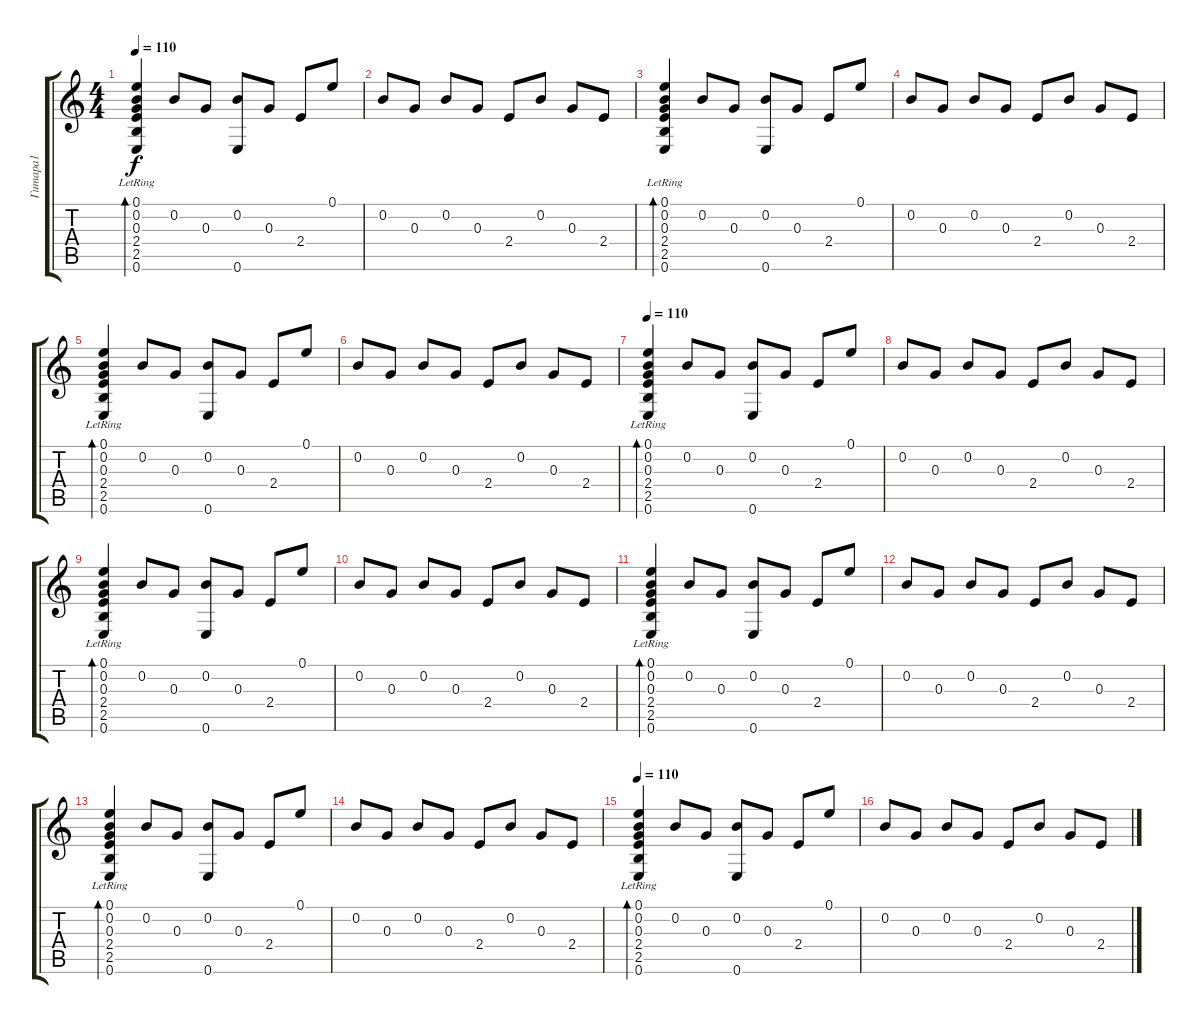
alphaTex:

\track ("Гитара1" "Гитара1") {instrument acousticguitarnylon}
\staff {score tabs}
\tuning (E4 B3 G3 D3 A2 E2) {hide}
\ts (4 4)
\tempo 110
\clef g2
\ks c
(0.1{lr} 0.2 0.3{lr} 2.4{lr} 2.5 0.6{lr}).4{bd 60 dy f} 0.2.8 0.3.8 (0.2 0.6).8 0.3.8 2.4.8 0.1.8 |
0.2.8 0.3.8 0.2.8 0.3.8 2.4.8 0.2.8 0.3.8 2.4.8 |
(0.1{lr} 0.2 0.3{lr} 2.4{lr} 2.5 0.6{lr}).4{bd 60} 0.2.8 0.3.8 (0.2 0.6).8 0.3.8 2.4.8 0.1.8 |
0.2.8 0.3.8 0.2.8 0.3.8 2.4.8 0.2.8 0.3.8 2.4.8 |
(0.1{lr} 0.2 0.3{lr} 2.4{lr} 2.5 0.6{lr}).4{bd 60} 0.2.8 0.3.8 (0.2 0.6).8 0.3.8 2.4.8 0.1.8 |
0.2.8 0.3.8 0.2.8 0.3.8 2.4.8 0.2.8 0.3.8 2.4.8 |
\tempo 110
(0.1{lr} 0.2 0.3{lr} 2.4{lr} 2.5 0.6{lr}).4{bd 60} 0.2.8 0.3.8 (0.2 0.6).8 0.3.8 2.4.8 0.1.8 |
0.2.8 0.3.8 0.2.8 0.3.8 2.4.8 0.2.8 0.3.8 2.4.8 |
(0.1{lr} 0.2 0.3{lr} 2.4{lr} 2.5 0.6{lr}).4{bd 60} 0.2.8 0.3.8 (0.2 0.6).8 0.3.8 2.4.8 0.1.8 |
0.2.8 0.3.8 0.2.8 0.3.8 2.4.8 0.2.8 0.3.8 2.4.8 |
(0.1{lr} 0.2 0.3{lr} 2.4{lr} 2.5 0.6{lr}).4{bd 60} 0.2.8 0.3.8 (0.2 0.6).8 0.3.8 2.4.8 0.1.8 |
0.2.8 0.3.8 0.2.8 0.3.8 2.4.8 0.2.8 0.3.8 2.4.8 |
(0.1{lr} 0.2 0.3{lr} 2.4{lr} 2.5 0.6{lr}).4{bd 60} 0.2.8 0.3.8 (0.2 0.6).8 0.3.8 2.4.8 0.1.8 |
0.2.8 0.3.8 0.2.8 0.3.8 2.4.8 0.2.8 0.3.8 2.4.8 |
\tempo 110
(0.1{lr} 0.2 0.3{lr} 2.4{lr} 2.5 0.6{lr}).4{bd 60} 0.2.8 0.3.8 (0.2 0.6).8 0.3.8 2.4.8 0.1.8 |
0.2.8 0.3.8 0.2.8 0.3.8 2.4.8 0.2.8 0.3.8 2.4.8
